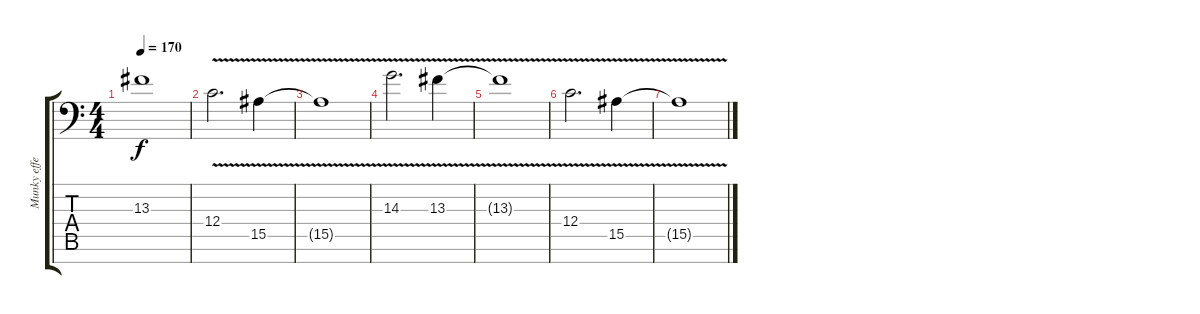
\track ("Munky effects" "Munky effe") {instrument pad5bowed}
\staff {score tabs}
\tuning (D4 A3 F3 C3 G2 D2 A1) {hide}
\ts (4 4)
\tempo 170
\clef f4
\ks c
13.3{t}.1{dy f} |
12.4{v}.2{d} 15.5{v}.4 |
15.5{t}.1 |
14.3{v}.2{d} 13.3{v}.4 |
13.3{t}.1 |
12.4{v}.2{d} 15.5{v}.4 |
15.5{t}.1
